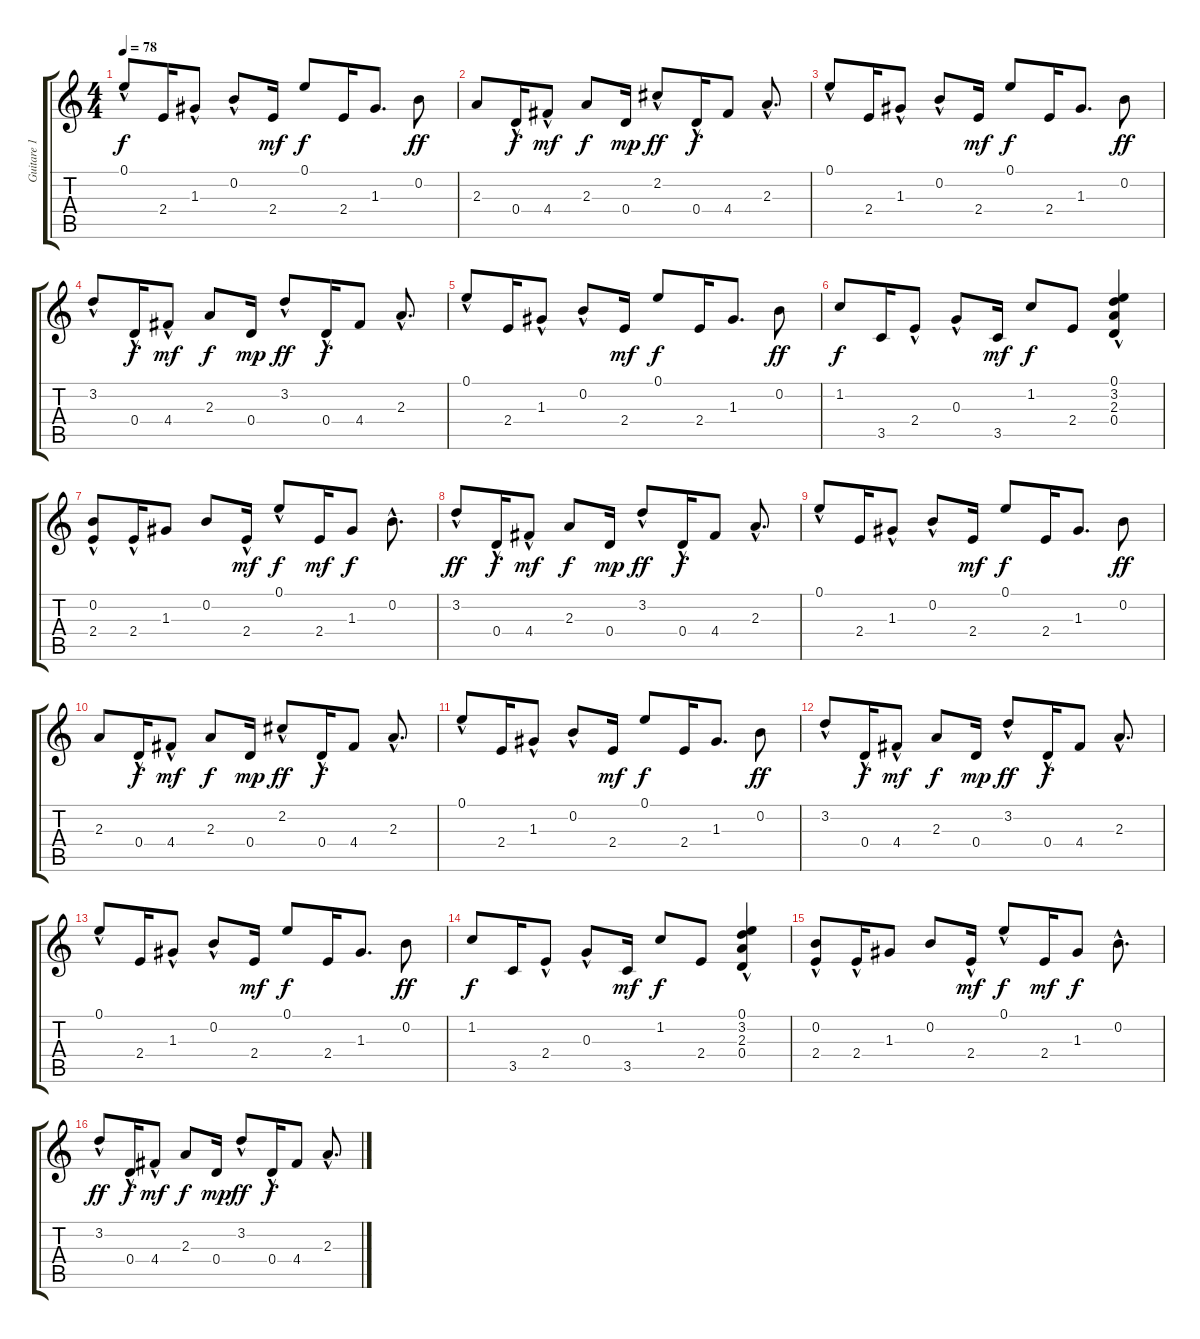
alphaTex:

\track ("Guitare 1" "Guitare 1") {instrument electricguitarclean}
\staff {score tabs}
\tuning (E4 B3 G3 D3 A2 E2) {hide}
\ts (4 4)
\tempo 78
\clef g2
\ks c
0.1{hac}.8{dy f} 2.4.16 1.3{hac}.8 0.2{hac}.8 2.4.16{dy mf} 0.1.8{dy f} 2.4.16 1.3.8{d} 0.2.8{dy ff} |
2.3.8 0.4{hac}.16{dy f} 4.4{hac}.8{dy mf} 2.3.8{dy f} 0.4.16{dy mp} 2.2{hac}.8{dy ff} 0.4{hac}.16{dy f} 4.4.8 2.3{hac}.8{d} |
0.1{hac}.8 2.4.16 1.3{hac}.8 0.2{hac}.8 2.4.16{dy mf} 0.1.8{dy f} 2.4.16 1.3.8{d} 0.2.8{dy ff} |
3.2{hac}.8 0.4{hac}.16{dy f} 4.4{hac}.8{dy mf} 2.3.8{dy f} 0.4.16{dy mp} 3.2{hac}.8{dy ff} 0.4{hac}.16{dy f} 4.4.8 2.3{hac}.8{d} |
0.1{hac}.8 2.4.16 1.3{hac}.8 0.2{hac}.8 2.4.16{dy mf} 0.1.8{dy f} 2.4.16 1.3.8{d} 0.2.8{dy ff} |
1.2.8{dy f} 3.5.16 2.4{hac}.8 0.3{hac}.8 3.5.16{dy mf} 1.2.8{dy f} 2.4.8 (0.1 3.2{hac} 2.3 0.4).4 |
(0.2 2.4{hac}).8 2.4{hac}.16 1.3.8 0.2.8 2.4{hac}.16{dy mf} 0.1{hac}.8{dy f} 2.4.16{dy mf} 1.3.8{dy f} 0.2{hac}.8{d} |
3.2{hac}.8{dy ff} 0.4{hac}.16{dy f} 4.4{hac}.8{dy mf} 2.3.8{dy f} 0.4.16{dy mp} 3.2{hac}.8{dy ff} 0.4{hac}.16{dy f} 4.4.8 2.3{hac}.8{d} |
0.1{hac}.8 2.4.16 1.3{hac}.8 0.2{hac}.8 2.4.16{dy mf} 0.1.8{dy f} 2.4.16 1.3.8{d} 0.2.8{dy ff} |
2.3.8 0.4{hac}.16{dy f} 4.4{hac}.8{dy mf} 2.3.8{dy f} 0.4.16{dy mp} 2.2{hac}.8{dy ff} 0.4{hac}.16{dy f} 4.4.8 2.3{hac}.8{d} |
0.1{hac}.8 2.4.16 1.3{hac}.8 0.2{hac}.8 2.4.16{dy mf} 0.1.8{dy f} 2.4.16 1.3.8{d} 0.2.8{dy ff} |
3.2{hac}.8 0.4{hac}.16{dy f} 4.4{hac}.8{dy mf} 2.3.8{dy f} 0.4.16{dy mp} 3.2{hac}.8{dy ff} 0.4{hac}.16{dy f} 4.4.8 2.3{hac}.8{d} |
0.1{hac}.8 2.4.16 1.3{hac}.8 0.2{hac}.8 2.4.16{dy mf} 0.1.8{dy f} 2.4.16 1.3.8{d} 0.2.8{dy ff} |
1.2.8{dy f} 3.5.16 2.4{hac}.8 0.3{hac}.8 3.5.16{dy mf} 1.2.8{dy f} 2.4.8 (0.1 3.2{hac} 2.3 0.4).4 |
(0.2 2.4{hac}).8 2.4{hac}.16 1.3.8 0.2.8 2.4{hac}.16{dy mf} 0.1{hac}.8{dy f} 2.4.16{dy mf} 1.3.8{dy f} 0.2{hac}.8{d} |
3.2{hac}.8{dy ff} 0.4{hac}.16{dy f} 4.4{hac}.8{dy mf} 2.3.8{dy f} 0.4.16{dy mp} 3.2{hac}.8{dy ff} 0.4{hac}.16{dy f} 4.4.8 2.3{hac}.8{d}
